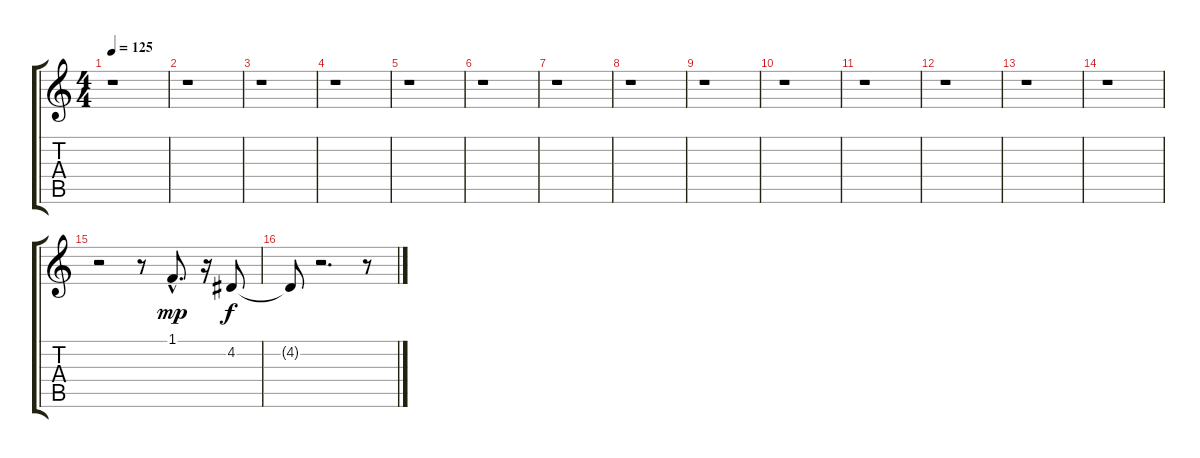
\track "" {instrument pad7halo}
\staff {score tabs}
\tuning (E4 B3 G3 D3 A2 E2) {hide}
\ts (4 4)
\tempo 125
\clef g2
\ks c
r.1{dy f} |
r.1 |
r.1 |
r.1 |
r.1 |
r.1 |
r.1 |
r.1 |
r.1 |
r.1 |
r.1 |
r.1 |
r.1 |
r.1 |
r.2 r.8 1.1{hac}.8{d dy mp} r.16 4.2.8{dy f} |
4.2{t}.8 r.2{d} r.8
